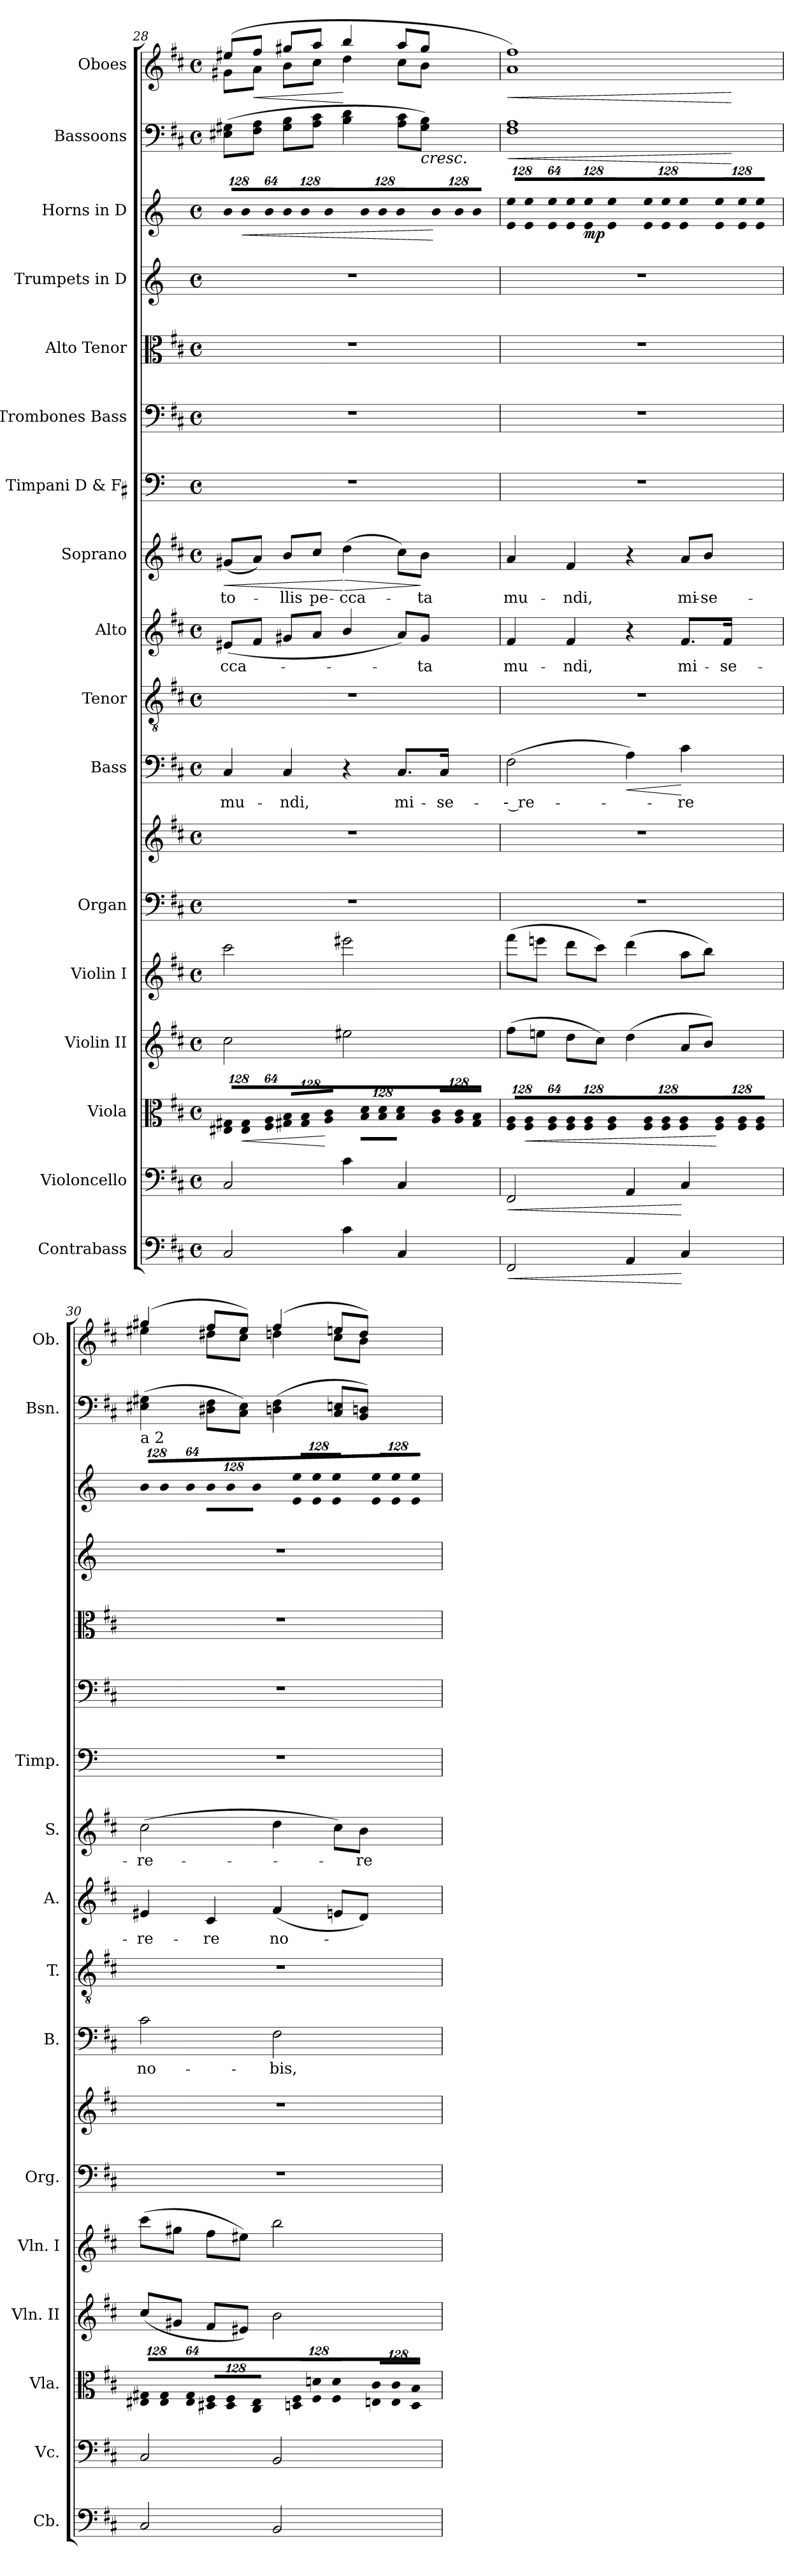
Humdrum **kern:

**kern	**dynam	**kern	**dynam	**kern	**dynam	**kern	**kern	**kern	**kern	**kern	**text	**dynam	**kern	**kern	**text	**kern	**text	**dynam	**kern	**kern	**kern	**kern	**kern	**dynam	**kern	**dynam	**kern	**dynam
*part17	*part17	*part16	*part16	*part15	*part15	*part14	*part13	*part12	*part12	*part11	*part11	*part11	*part10	*part9	*part9	*part8	*part8	*part8	*part7	*part6	*part5	*part4	*part3	*part3	*part2	*part2	*part1	*part1
*staff18	*staff18	*staff17	*staff17	*staff16	*staff16	*staff15	*staff14	*staff13	*staff12	*staff11	*staff11	*staff11	*staff10	*staff9	*staff9	*staff8	*staff8	*staff8	*staff7	*staff6	*staff5	*staff4	*staff3	*staff3	*staff2	*staff2	*staff1	*staff1
*I"Contrabass	*	*I"Violoncello	*	*I"Viola	*	*I"Violin II	*I"Violin I	*I"Organ	*	*I"Bass	*	*	*I"Tenor	*I"Alto	*	*I"Soprano	*	*	*I"Timpani D & F#	*I"Trombones  Bass	*I"Alto Tenor	*I"Trumpets in D	*I"Horns in D	*	*I"Bassoons	*	*I"Oboes	*
*I'Cb.	*	*I'Vc.	*	*I'Vla.	*	*I'Vln. II	*I'Vln. I	*I'Org.	*	*I'B.	*	*	*I'T.	*I'A.	*	*I'S.	*	*	*I'Timp.	*	*	*	*	*	*I'Bsn.	*	*I'Ob.	*
*clefF4	*	*clefF4	*	*clefC3	*	*clefG2	*clefG2	*clefF4	*clefG2	*clefF4	*	*	*clefGv2	*clefG2	*	*clefG2	*	*	*clefF4	*clefF4	*clefC3	*clefG2	*clefG2	*	*clefF4	*	*clefG2	*
*ITrd7c12	*	*	*	*	*	*	*	*	*	*	*	*	*ITrd7c12	*	*	*	*	*	*	*	*	*ITrd-1c-2	*ITrd6c10	*	*	*	*	*
*k[f#c#]	*	*k[f#c#]	*	*k[f#c#]	*	*k[f#c#]	*k[f#c#]	*k[f#c#]	*k[f#c#]	*k[f#c#]	*	*	*k[f#c#]	*k[f#c#]	*	*k[f#c#]	*	*	*k[]	*k[f#c#]	*k[f#c#]	*k[f#c#]	*k[f#c#]	*	*k[f#c#]	*	*k[f#c#]	*
*D:	*	*D:	*	*D:	*	*D:	*D:	*D:	*D:	*D:	*	*	*D:	*D:	*	*D:	*	*	*C:	*D:	*D:	*D:	*D:	*	*D:	*	*D:	*
*M4/4	*	*M4/4	*	*M4/4	*	*M4/4	*M4/4	*M4/4	*M4/4	*M4/4	*	*	*M4/4	*M4/4	*	*M4/4	*	*	*M4/4	*M4/4	*M4/4	*M4/4	*M4/4	*	*M4/4	*	*M4/4	*
*met(c)	*	*met(c)	*	*met(c)	*	*met(c)	*met(c)	*met(c)	*met(c)	*met(c)	*	*	*met(c)	*met(c)	*	*met(c)	*	*	*met(c)	*met(c)	*met(c)	*met(c)	*met(c)	*	*met(c)	*	*met(c)	*
*	*	*	*	*Xbrackettup	*	*	*	*	*	*	*	*	*	*	*	*	*	*	*	*	*	*	*	*	*	*	*	*
=28	=28	=28	=28	=28	=28	=28	=28	=28	=28	=28	=28	=28	=28	=28	=28	=28	=28	=28	=28	=28	=28	=28	=28	=28	=28	=28	=28	=28
!	!	!	!	!LO:N:vis=8	!	!	!	!	!	!	!	!	!	!	!	!	!	!	!	!	!	!	!	!	!	!	!	!
!	!	!	!	!	!	!	!	!	!	!	!LO:LY:b:color=#000000	!	!	!	!	!	!	!	!	!	!	!	!	!	!	!	!	!
!	!	!	!	!	!	!	!	!	!	!	!	!	!	!	!LO:LY:b:color=#000000	!	!	!	!	!	!	!	!	!	!	!	!	!
!	!	!	!	!	!	!	!	!	!	!	!	!	!	!	!	!	!LO:LY:b:color=#000000	!LO:HP:b	!	!	!	!	!	!	!	!	!	!
*	*	*	*	*	*	*	*	*	*	*	*	*	*	*	*	*	*	*	*	*	*	*	*Xbrackettup	*	*	*	*	*
!	!	!	!	!	!	!	!	!	!	!	!	!	!	!	!	!	!	!	!	!	!	!	!LO:N:vis=8	!	!	!	!	!
*	*	*	*	*	*	*	*	*	*	*	*	*	*	*	*	*	*	*	*	*	*	*	*	*	*	*	*^	*
2CC#i/	.	2C#i/	.	1024%85E#Xi/ 1024%85G#Xi/L	.	2cc#i\	2ccc#i\	1r	1r	4C#i/	mu-	.	1r	(8e#Xi/L	-cca-	(8g#Xi/L	to-	<	1r	1r	1r	1r	1024%85c#i/L	.	(8E#Xi\ 8G#Xi\L	.	(8ee#Xi/L	8g#Xi\L	.
!	!	!	!	!LO:N:vis=8	!LO:HP:b	!	!	!	!	!	!	!	!	!	!	!	!	!	!	!	!	!	!LO:N:vis=8	!LO:HP:b	!	!	!	!	!
.	.	.	.	1024%85E#i/ 1024%85G#i/	<	.	.	.	.	.	.	.	.	.	.	.	.	.	.	.	.	.	1024%85c#i/	<	.	.	.	.	.
!	!	!	!	!	!	!	!	!	!	!	!	!	!	!	!	!	!	!	!	!	!	!	!	!	!	!	!	!	!LO:HP:b
.	.	.	.	.	.	.	.	.	.	.	.	.	.	8f#i/J	.	8ai/J)	.	.	.	.	.	.	.	.	8F#i\ 8Ai\J	.	8ff#i/J	8ai\J	<
!	!	!	!	!LO:N:vis=8	!	!	!	!	!	!	!	!	!	!	!	!	!	!	!	!	!	!	!LO:N:vis=8	!	!	!	!	!	!
.	.	.	.	512%43F#i/ 512%43Ai/J	.	.	.	.	.	.	.	.	.	.	.	.	.	.	.	.	.	.	512%43c#i/J	.	.	.	.	.	.
!	!	!	!	!LO:N:vis=8	!	!	!	!	!	!	!	!	!	!	!	!	!	!	!	!	!	!	!	!	!	!	!	!	!
!	!	!	!	!	!	!	!	!	!	!	!LO:LY:b:color=#000000	!	!	!	!	!	!	!	!	!	!	!	!	!	!	!	!	!	!
!	!	!	!	!	!	!	!	!	!	!	!	!	!	!	!	!	!LO:LY:b:color=#000000	!	!	!	!	!	!LO:N:vis=8	!	!	!	!	!	!
.	.	.	.	1024%85G#Xi/ 1024%85Bi/L	.	.	.	.	.	4C#i/	-ndi,	.	.	8g#Xi/L	.	8bi/L	-llis	.	.	.	.	.	1024%85c#i/L	.	8G#i\ 8Bi\L	.	8gg#Xi/L	8bi\L	.
!	!	!	!	!LO:N:vis=8	!	!	!	!	!	!	!	!	!	!	!	!	!	!	!	!	!	!	!LO:N:vis=8	!	!	!	!	!	!
.	.	.	.	1024%85G#i/ 1024%85Bi/	.	.	.	.	.	.	.	.	.	.	.	.	.	.	.	.	.	.	1024%85c#i/	.	.	.	.	.	.
!	!	!	!	!	!	!	!	!	!	!	!	!	!	!	!	!	!LO:LY:b:color=#000000	!	!	!	!	!	!	!	!	!	!	!	!
.	.	.	.	.	.	.	.	.	.	.	.	.	.	8ai/J	.	8cc#i/J	pe-	.	.	.	.	.	.	.	8Ai\ 8c#i\J	.	8aai/J	8cc#i\J	.
!	!	!	!	!LO:N:vis=8	!	!	!	!	!	!	!	!	!	!	!	!	!	!	!	!	!	!	!LO:N:vis=8	!	!	!	!	!	!
.	.	.	.	512%43Ai/ 512%43c#i/J	[	.	.	.	.	.	.	.	.	.	.	.	.	.	.	.	.	.	512%43c#i/J	.	.	.	.	.	.
!	!	!	!	!LO:N:vis=8	!	!	!	!	!	!	!	!	!	!	!	!	!	!	!	!	!	!	!	!	!	!	!	!	!
!	!	!	!	!	!	!	!	!	!	!	!	!	!	!	!	!	!LO:LY:b:color=#000000	!LO:HP:n=1:b	!	!	!	!	!LO:N:vis=8	!	!	!	!	!	!
4C#i\	.	4c#i\	.	1024%85Bi\ 1024%85di\L	.	2ee#Xi\	2eee#Xi\	.	.	4r	.	.	.	4bi/	.	(4ddi\	-cca-	[ >	.	.	.	.	1024%85c#i/L	.	4Bi\ 4di	.	4bbi/	4ddi\	[
!	!	!	!	!LO:N:vis=8	!	!	!	!	!	!	!	!	!	!	!	!	!	!	!	!	!	!	!LO:N:vis=8	!	!	!	!	!	!
.	.	.	.	1024%85Bi\ 1024%85di\	.	.	.	.	.	.	.	.	.	.	.	.	.	.	.	.	.	.	1024%85c#i/	.	.	.	.	.	.
!	!	!	!	!LO:N:vis=8	!	!	!	!	!	!	!	!	!	!	!	!	!	!	!	!	!	!	!LO:N:vis=8	!	!	!	!	!	!
.	.	.	.	512%43Bi\ 512%43di\J	.	.	.	.	.	.	.	.	.	.	.	.	.	.	.	.	.	.	512%43c#i/J	.	.	.	.	.	.
!	!	!	!	!LO:N:vis=8	!	!	!	!	!	!	!	!	!	!	!	!	!	!	!	!	!	!	!	!	!	!	!	!	!
!	!	!	!	!	!	!	!	!	!	!	!LO:LY:b:color=#000000	!	!	!	!	!	!	!	!	!	!	!	!LO:N:vis=8	!	!	!	!	!	!
4CC#i/	.	4C#i/	.	1024%85Ai/ 1024%85c#i/L	.	.	.	.	.	8.C#i/L	mi-	.	.	8ai/L)	.	8cc#i\L)	.	.	.	.	.	.	1024%85c#i/L	.	8Ai\ 8c#i\L	.	8aai/L	8cc#i\L	.
!	!	!	!	!LO:N:vis=8	!	!	!	!	!	!	!	!	!	!	!	!	!	!	!	!	!	!	!LO:N:vis=8	!	!	!	!	!	!
.	.	.	.	1024%85Ai/ 1024%85c#i/	.	.	.	.	.	.	.	.	.	.	.	.	.	.	.	.	.	.	1024%85c#i/	.	.	.	.	.	.
!	!	!	!	!	!	!	!	!	!	!	!	!	!	!	!LO:LY:b:color=#000000	!	!	!	!	!	!	!	!	!	!	!	!	!	!
!	!	!	!	!	!	!	!	!	!	!	!	!	!	!	!	!	!LO:LY:b:color=#000000	!	!	!	!	!	!	!	!	!LO:HP:b	!	!	!
.	.	.	.	.	.	.	.	.	.	.	.	.	.	8g#i/J	-ta	8bi\J	-ta	]	.	.	.	.	.	.	8G#i\ 8Bi\J)	<	8gg#i/J	8bi\J	.
!	!	!	!	!LO:N:vis=8	!	!	!	!	!	!	!	!	!	!	!	!	!	!	!	!	!	!	!LO:N:vis=8	!	!	!	!	!	!
.	.	.	.	512%43G#i/ 512%43Bi/J	.	.	.	.	.	.	.	.	.	.	.	.	.	.	.	.	.	.	512%43c#i/J	[	.	.	.	.	.
!	!	!	!	!	!	!	!	!	!	!	!LO:LY:b:color=#000000	!	!	!	!	!	!	!	!	!	!	!	!	!	!	!	!	!	!
.	.	.	.	.	.	.	.	.	.	16C#i/Jk	-se-	.	.	.	.	.	.	.	.	.	.	.	.	.	.	.	.	.	.
!!LO:PB:g=z	!!
=29	=29	=29	=29	=29	=29	=29	=29	=29	=29	=29	=29	=29	=29	=29	=29	=29	=29	=29	=29	=29	=29	=29	=29	=29	=29	=29	=29	=29	=29
!	!LO:HP:b	!	!LO:HP:b	!LO:N:vis=8	!	!	!	!	!	!	!	!	!	!	!	!	!	!	!	!	!	!	!	!	!	!	!	!	!
!	!	!	!	!	!	!	!	!	!	!	!LO:LY:b:color=#000000	!	!	!	!	!	!	!	!	!	!	!	!	!	!	!	!	!	!
!	!	!	!	!	!	!	!	!	!	!	!	!	!	!	!LO:LY:b:color=#000000	!	!	!	!	!	!	!	!	!	!	!	!	!	!
!	!	!	!	!	!	!	!	!	!	!	!	!	!	!	!	!	!LO:LY:b:color=#000000	!	!	!	!	!	!LO:N:vis=8	!	!	!LO:HP:b	!	!	!LO:HP:b
2FFF#i/	<	2FF#i/	<	1024%85F#i/ 1024%85Ai/L	.	(8ff#i\L	(8fff#i\L	1r	1r	(2F#i\	-- re-	.	1r	4f#i/	mu-	4ai/	mu-	.	1r	1r	1r	1r	1024%85F#i/ 1024%85f#i/L	.	1F#i 1Ai	<	1ff#i)	1ai	<
!	!	!	!	!LO:N:vis=8	!LO:HP:b	!	!	!	!	!	!	!	!	!	!	!	!	!	!	!	!	!	!LO:N:vis=8	!	!	!	!	!	!
.	.	.	.	1024%85F#i/ 1024%85Ai/	<	.	.	.	.	.	.	.	.	.	.	.	.	.	.	.	.	.	1024%85F#i/ 1024%85f#i/	.	.	.	.	.	.
.	.	.	.	.	.	8eeni\J	8eeeni\J	.	.	.	.	.	.	.	.	.	.	.	.	.	.	.	.	.	.	.	.	.	.
!	!	!	!	!LO:N:vis=8	!	!	!	!	!	!	!	!	!	!	!	!	!	!	!	!	!	!	!LO:N:vis=8	!	!	!	!	!	!
.	.	.	.	512%43F#i/ 512%43Ai/J	.	.	.	.	.	.	.	.	.	.	.	.	.	.	.	.	.	.	512%43F#i/ 512%43f#i/J	.	.	.	.	.	.
!	!	!	!	!LO:N:vis=8	!	!	!	!	!	!	!	!	!	!	!	!	!	!	!	!	!	!	!	!	!	!	!	!	!
!	!	!	!	!	!	!	!	!	!	!	!	!	!	!	!LO:LY:b:color=#000000	!	!	!	!	!	!	!	!	!	!	!	!	!	!
!	!	!	!	!	!	!	!	!	!	!	!	!	!	!	!	!	!LO:LY:b:color=#000000	!	!	!	!	!	!LO:N:vis=8	!	!	!	!	!	!
.	.	.	.	1024%85F#i/ 1024%85Ai/L	.	8ddi\L	8dddi\L	.	.	.	.	.	.	4f#i/	-ndi,	4f#i/	-ndi,	.	.	.	.	.	1024%85F#i/ 1024%85f#i/L	.	.	.	.	.	.
!	!	!	!	!LO:N:vis=8	!	!	!	!	!	!	!	!	!	!	!	!	!	!	!	!	!	!	!LO:N:vis=8	!	!	!	!	!	!
.	.	.	.	1024%85F#i/ 1024%85Ai/	.	.	.	.	.	.	.	.	.	.	.	.	.	.	.	.	.	.	1024%85F#i/ 1024%85f#i/	mp	.	.	.	.	.
.	.	.	.	.	.	8cc#i\J)	8ccc#i\J)	.	.	.	.	.	.	.	.	.	.	.	.	.	.	.	.	.	.	.	.	.	.
!	!	!	!	!LO:N:vis=8	!	!	!	!	!	!	!	!	!	!	!	!	!	!	!	!	!	!	!LO:N:vis=8	!	!	!	!	!	!
.	.	.	.	512%43F#i/ 512%43Ai/J	.	.	.	.	.	.	.	.	.	.	.	.	.	.	.	.	.	.	512%43F#i/ 512%43f#i/J	.	.	.	.	.	.
!	!	!	!	!LO:N:vis=8	!	!	!	!	!	!	!	!LO:HP:b	!	!	!	!	!	!	!	!	!	!	!LO:N:vis=8	!	!	!	!	!	!
4AAAi/	.	4AAi/	.	1024%85F#i/ 1024%85Ai/L	.	(4ddi\	(4dddi\	.	.	4Ai\)	.	<	.	4r	.	4r	.	.	.	.	.	.	1024%85F#i/ 1024%85f#i/L	.	.	.	.	.	.
!	!	!	!	!LO:N:vis=8	!	!	!	!	!	!	!	!	!	!	!	!	!	!	!	!	!	!	!LO:N:vis=8	!	!	!	!	!	!
.	.	.	.	1024%85F#i/ 1024%85Ai/	.	.	.	.	.	.	.	.	.	.	.	.	.	.	.	.	.	.	1024%85F#i/ 1024%85f#i/	.	.	.	.	.	.
!	!	!	!	!LO:N:vis=8	!	!	!	!	!	!	!	!	!	!	!	!	!	!	!	!	!	!	!LO:N:vis=8	!	!	!	!	!	!
.	.	.	.	512%43F#i/ 512%43Ai/J	.	.	.	.	.	.	.	.	.	.	.	.	.	.	.	.	.	.	512%43F#i/ 512%43f#i/J	.	.	.	.	.	.
!	!	!	!	!LO:N:vis=8	!	!	!	!	!	!	!	!	!	!	!	!	!	!	!	!	!	!	!	!	!	!	!	!	!
!	!	!	!	!	!	!	!	!	!	!	!LO:LY:b:color=#000000	!	!	!	!	!	!	!	!	!	!	!	!	!	!	!	!	!	!
!	!	!	!	!	!	!	!	!	!	!	!	!	!	!	!LO:LY:b:color=#000000	!	!	!	!	!	!	!	!	!	!	!	!	!	!
!	!	!	!	!	!	!	!	!	!	!	!	!	!	!	!	!	!LO:LY:b:color=#000000	!	!	!	!	!	!LO:N:vis=8	!	!	!	!	!	!
4CC#i/	[	4C#i/	[	1024%85F#i/ 1024%85Ai/L	.	8ai/L	8aai\L	.	.	4c#i\	-re	[	.	8.f#i/L	mi-	8ai/L	mi-	.	.	.	.	.	1024%85F#i/ 1024%85f#i/L	.	.	.	.	.	.
!	!	!	!	!LO:N:vis=8	!	!	!	!	!	!	!	!	!	!	!	!	!	!	!	!	!	!	!LO:N:vis=8	!	!	!	!	!	!
.	.	.	.	1024%85F#i/ 1024%85Ai/	.	.	.	.	.	.	.	.	.	.	.	.	.	.	.	.	.	.	1024%85F#i/ 1024%85f#i/	.	.	.	.	.	.
!	!	!	!	!	!	!	!	!	!	!	!	!	!	!	!	!	!LO:LY:b:color=#000000	!	!	!	!	!	!	!	!	!	!	!	!
.	.	.	.	.	.	8bi/J)	8bbi\J)	.	.	.	.	.	.	.	.	8bi/J	-se-	.	.	.	.	.	.	.	.	.	.	.	.
!	!	!	!	!LO:N:vis=8	!	!	!	!	!	!	!	!	!	!	!	!	!	!	!	!	!	!	!LO:N:vis=8	!	!	!	!	!	!
.	.	.	.	512%43F#i/ 512%43Ai/J	[	.	.	.	.	.	.	.	.	.	.	.	.	.	.	.	.	.	512%43F#i/ 512%43f#i/J	.	.	.	.	.	.
!	!	!	!	!	!	!	!	!	!	!	!	!	!	!	!LO:LY:b:color=#000000	!	!	!	!	!	!	!	!	!	!	!	!	!	!
.	.	.	.	.	.	.	.	.	.	.	.	.	.	16f#i/Jk	-se-	.	.	.	.	.	.	.	.	.	.	.	.	.	.
*	*	*	*	*	*	*	*	*	*	*	*	*	*	*	*	*	*	*	*	*	*	*	*	*	*	*	*v	*v	*
.	.	.	.	.	.	.	.	.	.	.	.	.	.	.	.	.	.	.	.	.	.	.	.	.	.	[	.	[
=30	=30	=30	=30	=30	=30	=30	=30	=30	=30	=30	=30	=30	=30	=30	=30	=30	=30	=30	=30	=30	=30	=30	=30	=30	=30	=30	=30	=30
!	!	!	!	!LO:N:vis=8	!	!	!	!	!	!	!	!	!	!	!	!	!	!	!	!	!	!	!	!	!	!	!	!
!	!	!	!	!	!	!	!	!	!	!	!LO:LY:b:color=#000000	!	!	!	!	!	!	!	!	!	!	!	!	!	!	!	!	!
!	!	!	!	!	!	!	!	!	!	!	!	!	!	!	!LO:LY:b:color=#000000	!	!	!	!	!	!	!	!	!	!	!	!	!
!	!	!	!	!	!	!	!	!	!	!	!	!	!	!	!	!	!	!	!	!	!	!	!LO:TX:a:t=a 2	!	!	!	!	!
!	!	!	!	!	!	!	!	!	!	!	!	!	!	!	!	!	!LO:LY:b:color=#000000	!	!	!	!	!	!LO:N:vis=8	!	!	!	!	!
*	*	*	*	*	*	*	*	*	*	*	*	*	*	*	*	*	*	*	*	*	*	*	*	*	*	*	*^	*
2CC#i/	.	2C#i/	.	1024%85E#Xi/ 1024%85G#Xi/L	.	(8cc#i/L	(8ccc#i\L	1r	1r	2c#i\	no-	.	1r	4e#Xi/	-re-	(2cc#i\	-re-	.	1r	1r	1r	1r	1024%85c#i\L	.	(4E#Xi\ 4G#Xi	.	(4gg#Xi/	4ee#Xi\	.
!	!	!	!	!LO:N:vis=8	!	!	!	!	!	!	!	!	!	!	!	!	!	!	!	!	!	!	!LO:N:vis=8	!	!	!	!	!	!
.	.	.	.	1024%85E#i/ 1024%85G#i/	.	.	.	.	.	.	.	.	.	.	.	.	.	.	.	.	.	.	1024%85c#i\	.	.	.	.	.	.
.	.	.	.	.	.	8g#Xi/J	8gg#Xi\J	.	.	.	.	.	.	.	.	.	.	.	.	.	.	.	.	.	.	.	.	.	.
!	!	!	!	!LO:N:vis=8	!	!	!	!	!	!	!	!	!	!	!	!	!	!	!	!	!	!	!LO:N:vis=8	!	!	!	!	!	!
.	.	.	.	512%43E#i/ 512%43G#i/J	.	.	.	.	.	.	.	.	.	.	.	.	.	.	.	.	.	.	512%43c#i\J	.	.	.	.	.	.
!	!	!	!	!LO:N:vis=8	!	!	!	!	!	!	!	!	!	!	!	!	!	!	!	!	!	!	!	!	!	!	!	!	!
!	!	!	!	!	!	!	!	!	!	!	!	!	!	!	!LO:LY:b:color=#000000	!	!	!	!	!	!	!	!LO:N:vis=8	!	!	!	!	!	!
.	.	.	.	1024%85D#Xi/ 1024%85F#i/L	.	8f#i/L	8ff#i\L	.	.	.	.	.	.	4c#i/	-re	.	.	.	.	.	.	.	1024%85c#i\L	.	8D#Xi\ 8F#i\L	[	8ff#i/L	8dd#Xi\L	.
!	!	!	!	!LO:N:vis=8	!	!	!	!	!	!	!	!	!	!	!	!	!	!	!	!	!	!	!LO:N:vis=8	!	!	!	!	!	!
.	.	.	.	1024%85D#i/ 1024%85F#i/	.	.	.	.	.	.	.	.	.	.	.	.	.	.	.	.	.	.	1024%85c#i\	.	.	.	.	.	.
.	.	.	.	.	.	8e#Xi/J)	8ee#Xi\J)	.	.	.	.	.	.	.	.	.	.	.	.	.	.	.	.	.	8C#i\ 8E#i\J)	.	8ee#i/J)	8cc#i\J	.
!	!	!	!	!LO:N:vis=8	!	!	!	!	!	!	!	!	!	!	!	!	!	!	!	!	!	!	!LO:N:vis=8	!	!	!	!	!	!
.	.	.	.	512%43C#i/ 512%43E#i/J	.	.	.	.	.	.	.	.	.	.	.	.	.	.	.	.	.	.	512%43c#i\J	.	.	.	.	.	.
!	!	!	!	!LO:N:vis=8	!	!	!	!	!	!	!	!	!	!	!	!	!	!	!	!	!	!	!	!	!	!	!	!	!
!	!	!	!	!	!	!	!	!	!	!	!LO:LY:b:color=#000000	!	!	!	!	!	!	!	!	!	!	!	!	!	!	!	!	!	!
!	!	!	!	!	!	!	!	!	!	!	!	!	!	!	!LO:LY:b:color=#000000	!	!	!	!	!	!	!	!LO:N:vis=8	!	!	!	!	!	!
2BBBi/	.	2BBi/	.	1024%85Dni/ 1024%85F#i/L	.	2bi\	2bbi\	.	.	2F#i\	-bis,	.	.	(4f#i/	no-	4ddi\	.	.	.	.	.	.	1024%85F#i/ 1024%85f#i/L	.	(4Dni\ 4F#i	.	(4ff#i/	4ddni\	.
!	!	!	!	!LO:N:vis=8	!	!	!	!	!	!	!	!	!	!	!	!	!	!	!	!	!	!	!LO:N:vis=8	!	!	!	!	!	!
.	.	.	.	1024%85F#i/ 1024%85dni/	.	.	.	.	.	.	.	.	.	.	.	.	.	.	.	.	.	.	1024%85F#i/ 1024%85f#i/	.	.	.	.	.	.
!	!	!	!	!LO:N:vis=8	!	!	!	!	!	!	!	!	!	!	!	!	!	!	!	!	!	!	!LO:N:vis=8	!	!	!	!	!	!
.	.	.	.	512%43F#i/ 512%43di/J	.	.	.	.	.	.	.	.	.	.	.	.	.	.	.	.	.	.	512%43F#i/ 512%43f#i/J	.	.	.	.	.	.
!	!	!	!	!LO:N:vis=8	!	!	!	!	!	!	!	!	!	!	!	!	!	!	!	!	!	!	!LO:N:vis=8	!	!	!	!	!	!
.	.	.	.	1024%85Eni/ 1024%85c#i/L	.	.	.	.	.	.	.	.	.	8eni/L	.	8cc#i\L)	.	.	.	.	.	.	1024%85F#i/ 1024%85f#i/L	.	8C#i/ 8Eni/L	.	8eeni/L	8cc#i\L	.
!	!	!	!	!LO:N:vis=8	!	!	!	!	!	!	!	!	!	!	!	!	!	!	!	!	!	!	!LO:N:vis=8	!	!	!	!	!	!
.	.	.	.	1024%85Ei/ 1024%85c#i/	.	.	.	.	.	.	.	.	.	.	.	.	.	.	.	.	.	.	1024%85F#i/ 1024%85f#i/	.	.	.	.	.	.
!	!	!	!	!	!	!	!	!	!	!	!	!	!	!	!	!	!LO:LY:b:color=#000000	!	!	!	!	!	!	!	!	!	!	!	!
.	.	.	.	.	.	.	.	.	.	.	.	.	.	8di/J)	.	8bi\J	-re	.	.	.	.	.	.	.	8BBi/ 8Dni/J)	.	8ddi/J)	8bi\J	.
!	!	!	!	!LO:N:vis=8	!	!	!	!	!	!	!	!	!	!	!	!	!	!	!	!	!	!	!LO:N:vis=8	!	!	!	!	!	!
.	.	.	.	512%43Di/ 512%43Bi/J	.	.	.	.	.	.	.	.	.	.	.	.	.	.	.	.	.	.	512%43F#i/ 512%43f#i/J	.	.	.	.	.	.
*	*	*	*	*	*	*	*	*	*	*	*	*	*	*	*	*	*	*	*	*	*	*	*	*	*	*	*v	*v	*
=	=	=	=	=	=	=	=	=	=	=	=	=	=	=	=	=	=	=	=	=	=	=	=	=	=	=	=	=
*-	*-	*-	*-	*-	*-	*-	*-	*-	*-	*-	*-	*-	*-	*-	*-	*-	*-	*-	*-	*-	*-	*-	*-	*-	*-	*-	*-	*-
